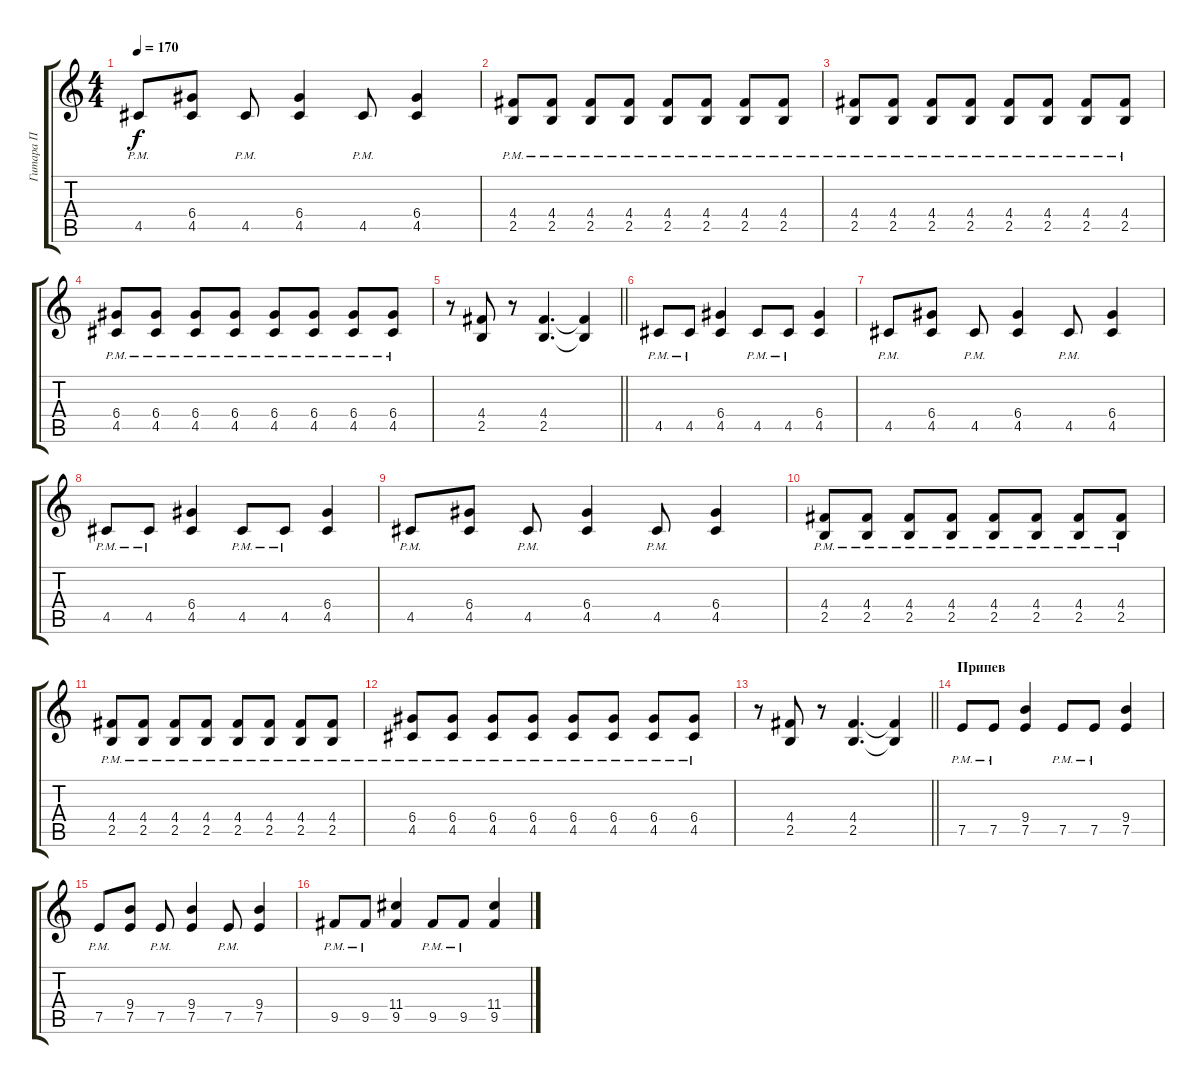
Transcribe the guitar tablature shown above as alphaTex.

\track ("Гитара П" "Гитара П") {instrument overdrivenguitar}
\staff {score tabs}
\tuning (E4 B3 G3 D3 A2 E2) {hide}
\ts (4 4)
\tempo 170
\clef g2
\ks c
4.5{pm}.8{dy f} (6.4 4.5).8 4.5{pm}.8 (6.4 4.5).4 4.5{pm}.8 (6.4 4.5).4 |
(4.4{pm} 2.5{pm}).8 (4.4{pm} 2.5{pm}).8 (4.4{pm} 2.5{pm}).8 (4.4{pm} 2.5{pm}).8 (4.4{pm} 2.5{pm}).8 (4.4{pm} 2.5{pm}).8 (4.4{pm} 2.5{pm}).8 (4.4{pm} 2.5{pm}).8 |
(4.4{pm} 2.5{pm}).8 (4.4{pm} 2.5{pm}).8 (4.4{pm} 2.5{pm}).8 (4.4{pm} 2.5{pm}).8 (4.4{pm} 2.5{pm}).8 (4.4{pm} 2.5{pm}).8 (4.4{pm} 2.5{pm}).8 (4.4{pm} 2.5{pm}).8 |
(6.4{pm} 4.5{pm}).8 (6.4{pm} 4.5{pm}).8 (6.4{pm} 4.5{pm}).8 (6.4{pm} 4.5{pm}).8 (6.4{pm} 4.5{pm}).8 (6.4{pm} 4.5{pm}).8 (6.4{pm} 4.5{pm}).8 (6.4{pm} 4.5{pm}).8 |
\barLineRight lightlight
r.8 (4.4 2.5).8 r.8 (4.4 2.5).4{d} (4.4{t} 2.5{t}).4 |
\section ("" " ")
4.5{pm}.8 4.5{pm}.8 (6.4 4.5).4 4.5{pm}.8 4.5{pm}.8 (6.4 4.5).4 |
4.5{pm}.8 (6.4 4.5).8 4.5{pm}.8 (6.4 4.5).4 4.5{pm}.8 (6.4 4.5).4 |
4.5{pm}.8 4.5{pm}.8 (6.4 4.5).4 4.5{pm}.8 4.5{pm}.8 (6.4 4.5).4 |
4.5{pm}.8 (6.4 4.5).8 4.5{pm}.8 (6.4 4.5).4 4.5{pm}.8 (6.4 4.5).4 |
(4.4{pm} 2.5{pm}).8 (4.4{pm} 2.5{pm}).8 (4.4{pm} 2.5{pm}).8 (4.4{pm} 2.5{pm}).8 (4.4{pm} 2.5{pm}).8 (4.4{pm} 2.5{pm}).8 (4.4{pm} 2.5{pm}).8 (4.4{pm} 2.5{pm}).8 |
(4.4{pm} 2.5{pm}).8 (4.4{pm} 2.5{pm}).8 (4.4{pm} 2.5{pm}).8 (4.4{pm} 2.5{pm}).8 (4.4{pm} 2.5{pm}).8 (4.4{pm} 2.5{pm}).8 (4.4{pm} 2.5{pm}).8 (4.4{pm} 2.5{pm}).8 |
(6.4{pm} 4.5{pm}).8 (6.4{pm} 4.5{pm}).8 (6.4{pm} 4.5{pm}).8 (6.4{pm} 4.5{pm}).8 (6.4{pm} 4.5{pm}).8 (6.4{pm} 4.5{pm}).8 (6.4{pm} 4.5{pm}).8 (6.4{pm} 4.5{pm}).8 |
\barLineRight lightlight
r.8 (4.4 2.5).8 r.8 (4.4 2.5).4{d} (4.4{t} 2.5{t}).4 |
\section ("" "Припев")
7.5{pm}.8 7.5{pm}.8 (9.4 7.5).4 7.5{pm}.8 7.5{pm}.8 (9.4 7.5).4 |
7.5{pm}.8 (9.4 7.5).8 7.5{pm}.8 (9.4 7.5).4 7.5{pm}.8 (9.4 7.5).4 |
9.5{pm}.8 9.5{pm}.8 (11.4 9.5).4 9.5{pm}.8 9.5{pm}.8 (11.4 9.5).4
